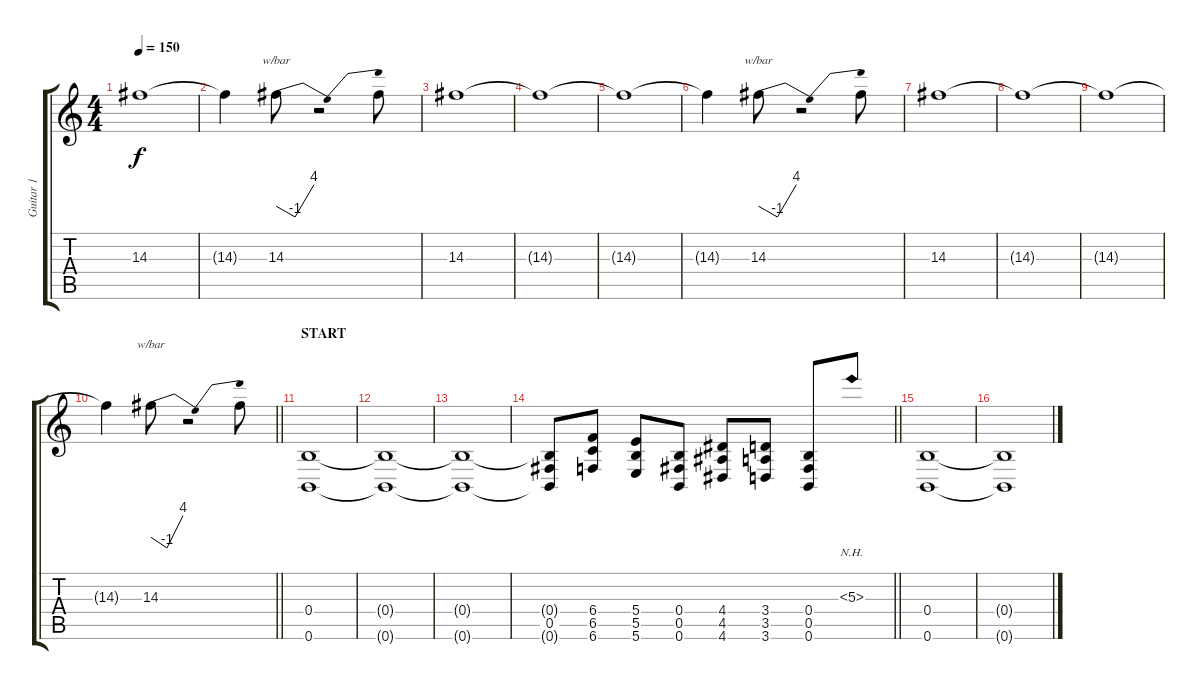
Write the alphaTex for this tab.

\track ("Guitar 1" "Guitar 1") {instrument distortionguitar}
\staff {score tabs}
\tuning (Db4 Ab3 E3 B2 Gb2 B1) {hide}
\ts (4 4)
\tempo 150
\clef g2
\ks c
14.3{t}.1{dy f} |
14.3{t}.4 14.3.8{tbe (dip default 0 0 15 -4 60 16)} r.2 14.3{t}.8 |
14.3.1 |
14.3{t}.1 |
14.3{t}.1 |
14.3{t}.4 14.3.8{tbe (dip default 0 0 15 -4 60 16)} r.2 14.3{t}.8 |
14.3.1 |
14.3{t}.1 |
14.3{t}.1 |
\barLineRight lightlight
14.3{t}.4 14.3.8{tbe (dip default 0 0 15 -4 60 16)} r.2 14.3{t}.8 |
\section ("" "START")
(0.4 0.6).1 |
(0.4{t} 0.6{t}).1 |
(0.4{t} 0.6{t}).1 |
\barLineRight lightlight
(0.4{t} 0.5 0.6{t}).8 (6.4 6.5 6.6).8 (5.4 5.5 5.6).8 (0.4 0.5 0.6).8 (4.4 4.5 4.6).8 (3.4 3.5 3.6).8 (0.4 0.5 0.6).8 5.3{nh}.8 |
\section ("" "")
(0.4 0.6).1 |
(0.4{t} 0.6{t}).1
